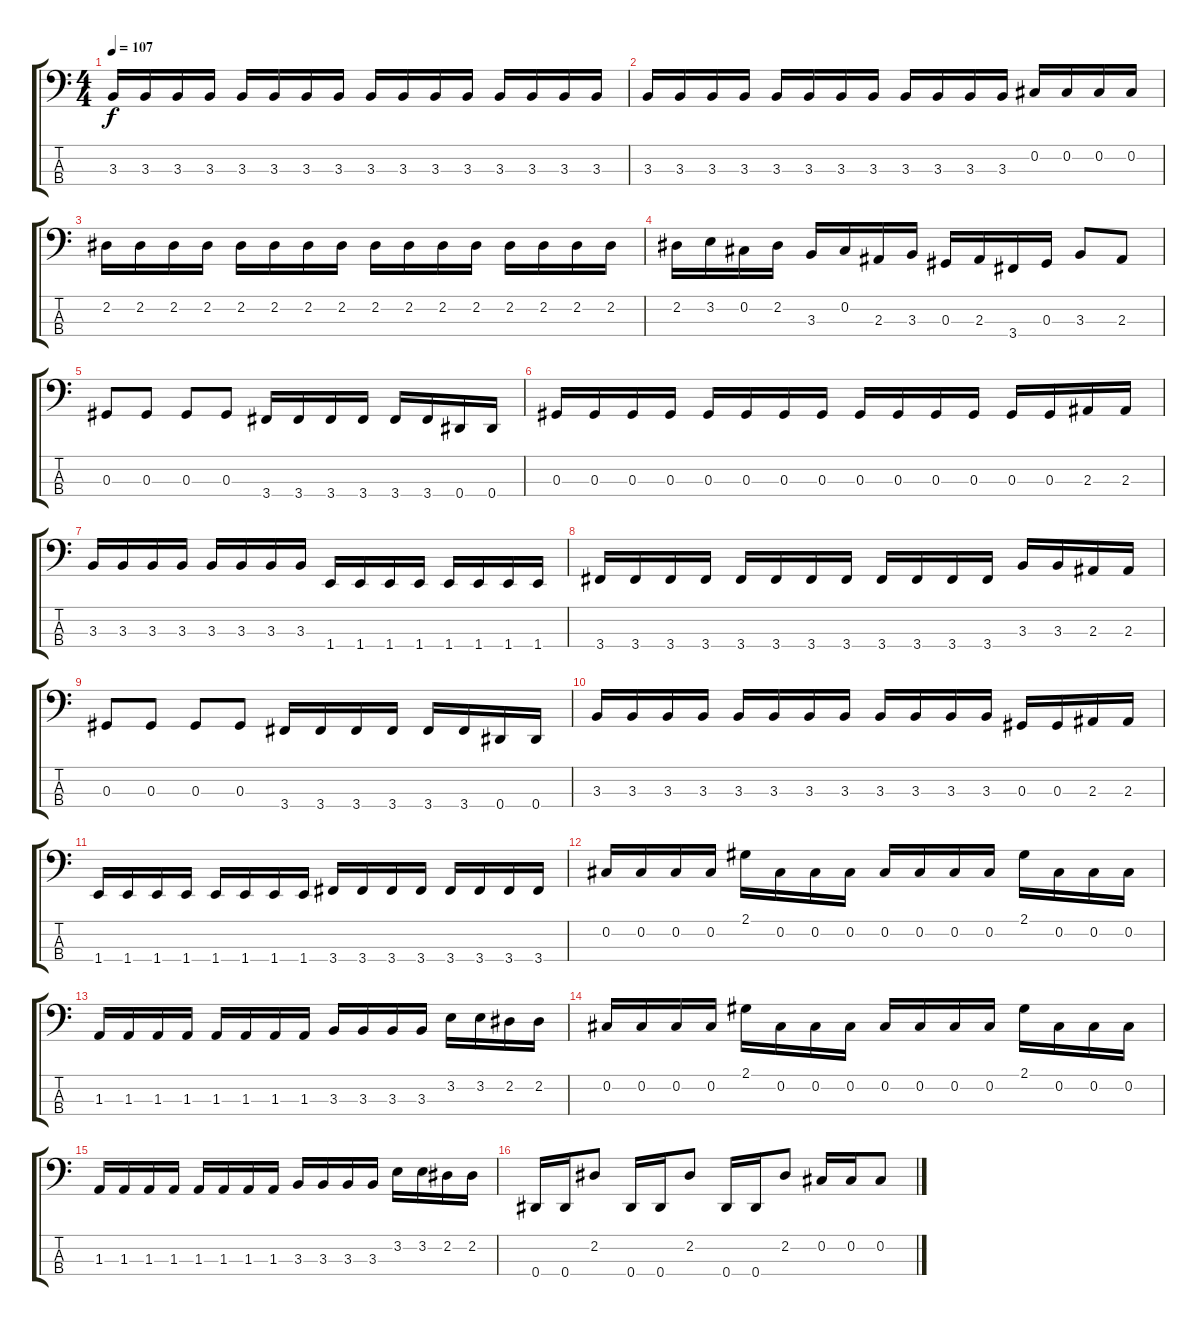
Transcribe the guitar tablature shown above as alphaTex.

\track "" {instrument electricbasspick}
\staff {score tabs}
\tuning (Gb2 Db2 Ab1 Eb1) {hide}
\ts (4 4)
\tempo 107
\clef f4
\ks c
3.3.16{dy f} 3.3.16 3.3.16 3.3.16 3.3.16 3.3.16 3.3.16 3.3.16 3.3.16 3.3.16 3.3.16 3.3.16 3.3.16 3.3.16 3.3.16 3.3.16 |
3.3.16 3.3.16 3.3.16 3.3.16 3.3.16 3.3.16 3.3.16 3.3.16 3.3.16 3.3.16 3.3.16 3.3.16 0.2.16 0.2.16 0.2.16 0.2.16 |
2.2.16 2.2.16 2.2.16 2.2.16 2.2.16 2.2.16 2.2.16 2.2.16 2.2.16 2.2.16 2.2.16 2.2.16 2.2.16 2.2.16 2.2.16 2.2.16 |
2.2.16 3.2.16 0.2.16 2.2.16 3.3.16 0.2.16 2.3.16 3.3.16 0.3.16 2.3.16 3.4.16 0.3.16 3.3.8 2.3.8 |
0.3.8 0.3.8 0.3.8 0.3.8 3.4.16 3.4.16 3.4.16 3.4.16 3.4.16 3.4.16 0.4.16 0.4.16 |
0.3.16 0.3.16 0.3.16 0.3.16 0.3.16 0.3.16 0.3.16 0.3.16 0.3.16 0.3.16 0.3.16 0.3.16 0.3.16 0.3.16 2.3.16 2.3.16 |
3.3.16 3.3.16 3.3.16 3.3.16 3.3.16 3.3.16 3.3.16 3.3.16 1.4.16 1.4.16 1.4.16 1.4.16 1.4.16 1.4.16 1.4.16 1.4.16 |
3.4.16 3.4.16 3.4.16 3.4.16 3.4.16 3.4.16 3.4.16 3.4.16 3.4.16 3.4.16 3.4.16 3.4.16 3.3.16 3.3.16 2.3.16 2.3.16 |
0.3.8 0.3.8 0.3.8 0.3.8 3.4.16 3.4.16 3.4.16 3.4.16 3.4.16 3.4.16 0.4.16 0.4.16 |
3.3.16 3.3.16 3.3.16 3.3.16 3.3.16 3.3.16 3.3.16 3.3.16 3.3.16 3.3.16 3.3.16 3.3.16 0.3.16 0.3.16 2.3.16 2.3.16 |
1.4.16 1.4.16 1.4.16 1.4.16 1.4.16 1.4.16 1.4.16 1.4.16 3.4.16 3.4.16 3.4.16 3.4.16 3.4.16 3.4.16 3.4.16 3.4.16 |
0.2.16 0.2.16 0.2.16 0.2.16 2.1.16 0.2.16 0.2.16 0.2.16 0.2.16 0.2.16 0.2.16 0.2.16 2.1.16 0.2.16 0.2.16 0.2.16 |
1.3.16 1.3.16 1.3.16 1.3.16 1.3.16 1.3.16 1.3.16 1.3.16 3.3.16 3.3.16 3.3.16 3.3.16 3.2.16 3.2.16 2.2.16 2.2.16 |
0.2.16 0.2.16 0.2.16 0.2.16 2.1.16 0.2.16 0.2.16 0.2.16 0.2.16 0.2.16 0.2.16 0.2.16 2.1.16 0.2.16 0.2.16 0.2.16 |
1.3.16 1.3.16 1.3.16 1.3.16 1.3.16 1.3.16 1.3.16 1.3.16 3.3.16 3.3.16 3.3.16 3.3.16 3.2.16 3.2.16 2.2.16 2.2.16 |
0.4.16 0.4.16 2.2.8 0.4.16 0.4.16 2.2.8 0.4.16 0.4.16 2.2.8 0.2.16 0.2.16 0.2.8
